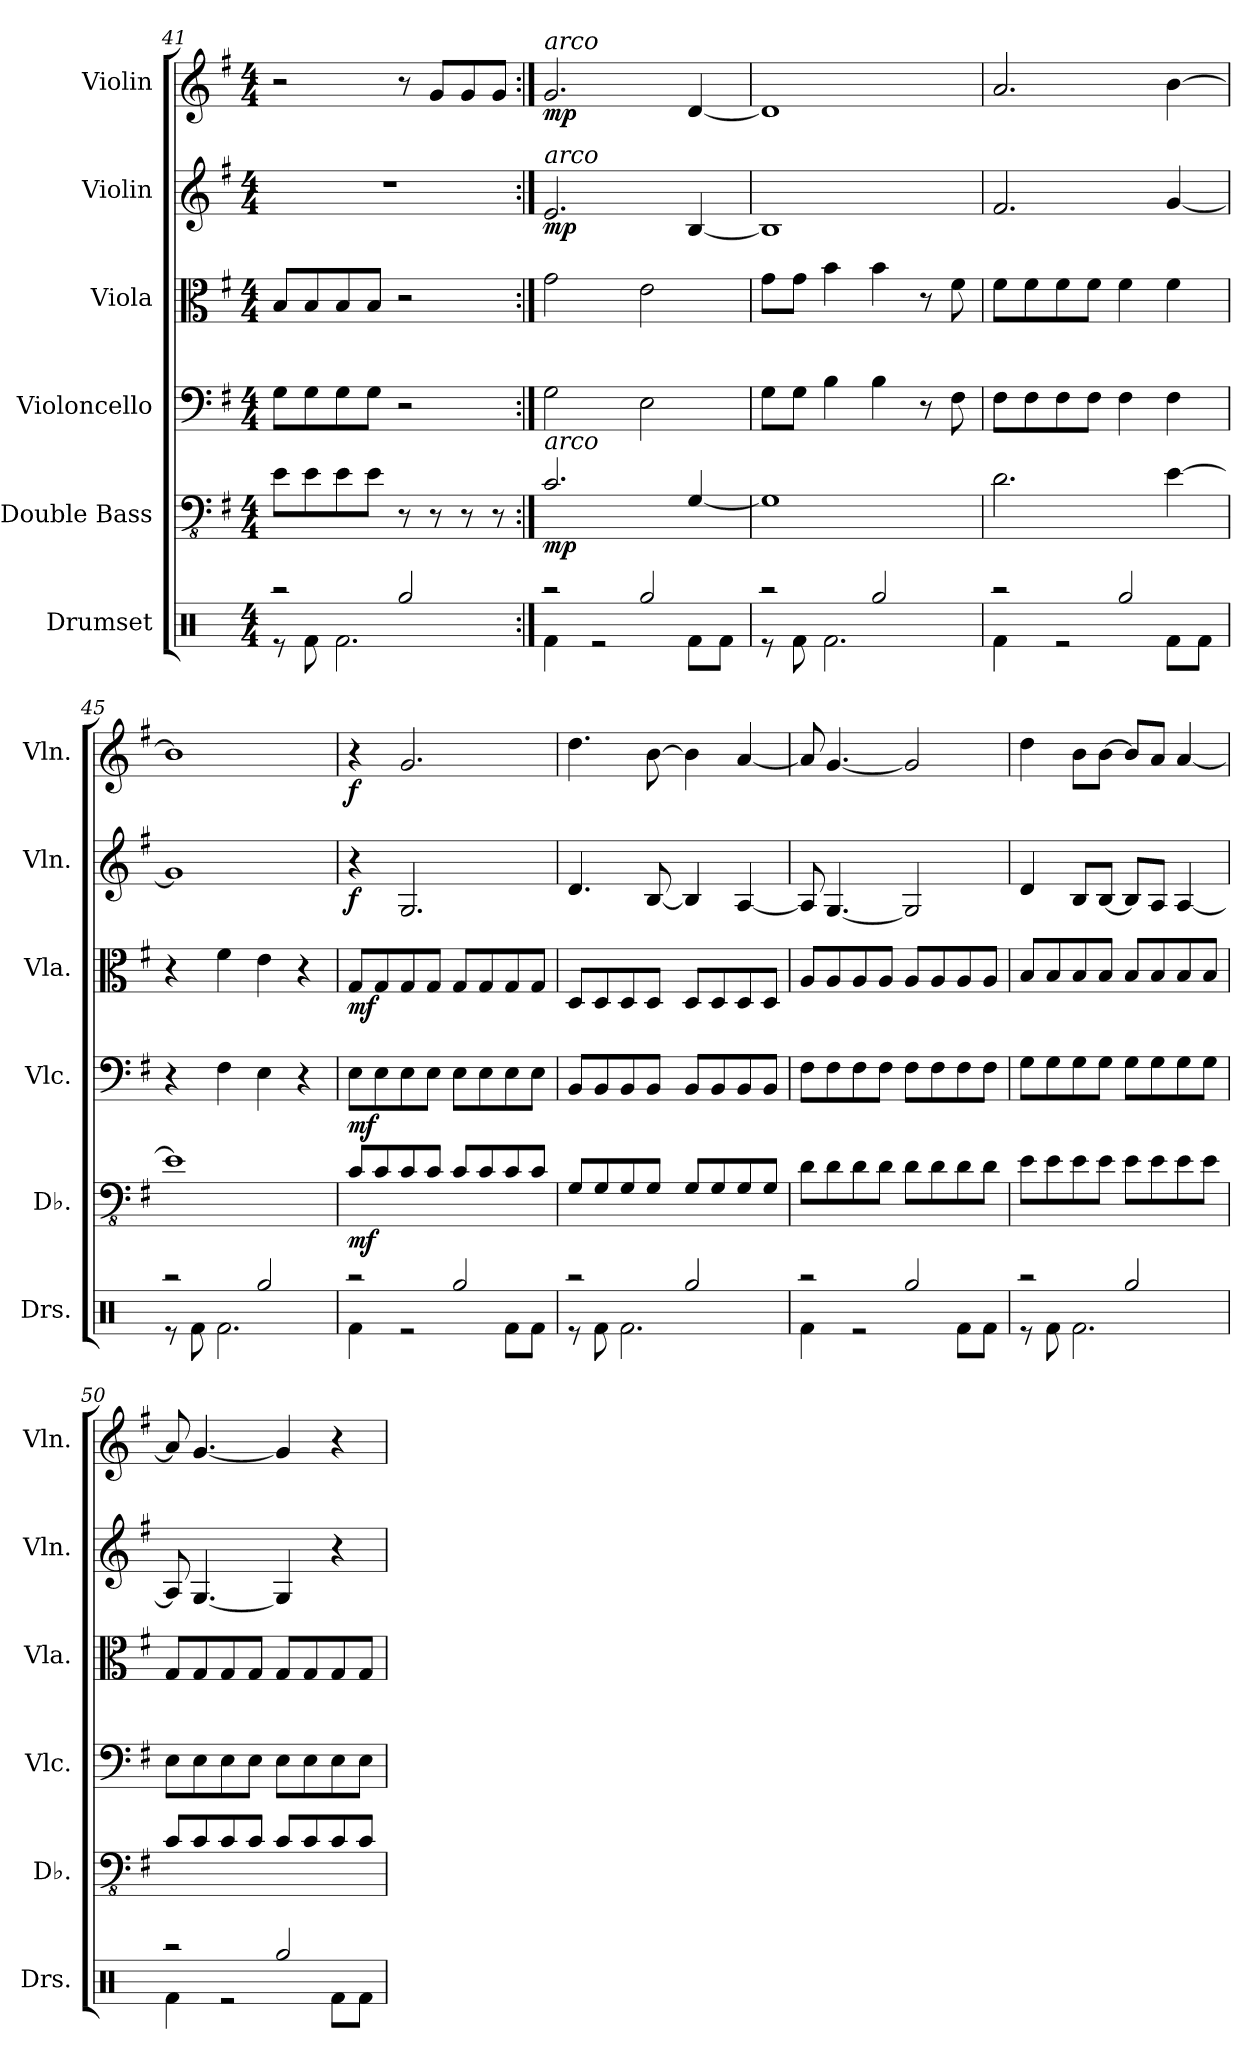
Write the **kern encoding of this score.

**kern	**kern	**dynam	**kern	**dynam	**kern	**dynam	**kern	**dynam	**kern	**dynam
*part6	*part5	*part5	*part4	*part4	*part3	*part3	*part2	*part2	*part1	*part1
*staff6	*staff5	*staff5	*staff4	*staff4	*staff3	*staff3	*staff2	*staff2	*staff1	*staff1
*I"Drumset	*I"Double Bass	*	*I"Violoncello	*	*I"Viola	*	*I"Violin	*	*I"Violin	*
*I'Drs.	*I'Db.	*	*I'Vlc.	*	*I'Vla.	*	*I'Vln.	*	*I'Vln.	*
!!LO:PB:g=z
*clefX	*clefFv4	*	*clefF4	*	*clefC3	*	*clefG2	*	*clefG2	*
*	*ITrd7c12	*	*	*	*	*	*	*	*	*
*k[]	*k[f#]	*	*k[f#]	*	*k[f#]	*	*k[f#]	*	*k[f#]	*
*M4/4	*M4/4	*	*M4/4	*	*M4/4	*	*M4/4	*	*M4/4	*
=41	=41	=41	=41	=41	=41	=41	=41	=41	=41	=41
*^	*	*	*	*	*	*	*	*	*	*
2r	8r	8EE\L	.	8G\L	.	8B/L	.	1r	.	2r	.
.	8Rf\	8EE\	.	8G\	.	8B/	.	.	.	.	.
.	2.Rf\	8EE\	.	8G\	.	8B/	.	.	.	.	.
.	.	8EE\J	.	8G\J	.	8B/J	.	.	.	.	.
2Rgg/	.	8r	.	2r	.	2r	.	.	.	8r	.
.	.	8r	.	.	.	.	.	.	.	8g/L	.
.	.	8r	.	.	.	.	.	.	.	8g/	.
.	.	8r	.	.	.	.	.	.	.	8g/J	.
=42:|!	=42:|!	=42:|!	=42:|!	=42:|!	=42:|!	=42:|!	=42:|!	=42:|!	=42:|!	=42:|!	=42:|!
!	!	!	!	!	!	!	!	!	!	!LO:TX:a:i:t=arco	!
!	!	!	!	!	!	!	!	!LO:TX:a:i:t=arco	!	!	!
!	!	!LO:TX:a:i:t=arco	!	!	!	!	!	!	!	!	!
!	!	!	!LO:DY:b	!	!	!	!	!	!LO:DY:b	!	!LO:DY:b
2r	4Rf\	2.CC/	mp	2G\	.	2g\	.	2.e/	mp	2.g/	mp
.	2r	.	.	.	.	.	.	.	.	.	.
2Rgg/	.	.	.	2E\	.	2e\	.	.	.	.	.
.	8Rf\L	[4GGG/	.	.	.	.	.	[4B/	.	[4d/	.
.	8Rf\J	.	.	.	.	.	.	.	.	.	.
=43	=43	=43	=43	=43	=43	=43	=43	=43	=43	=43	=43
2r	8r	1GGG]	.	8G\L	.	8g\L	.	1B]	.	1d]	.
.	8Rf\	.	.	8G\J	.	8g\J	.	.	.	.	.
.	2.Rf\	.	.	4B\	.	4b\	.	.	.	.	.
2Rgg/	.	.	.	4B\	.	4b\	.	.	.	.	.
.	.	.	.	8r	.	8r	.	.	.	.	.
.	.	.	.	8F#\	.	8f#\	.	.	.	.	.
=44	=44	=44	=44	=44	=44	=44	=44	=44	=44	=44	=44
2r	4Rf\	2.DD\	.	8F#\L	.	8f#\L	.	2.f#/	.	2.a/	.
.	.	.	.	8F#\	.	8f#\	.	.	.	.	.
.	2r	.	.	8F#\	.	8f#\	.	.	.	.	.
.	.	.	.	8F#\J	.	8f#\J	.	.	.	.	.
2Rgg/	.	.	.	4F#\	.	4f#\	.	.	.	.	.
.	8Rf\L	[4EE\	.	4F#\	.	4f#\	.	[4g/	.	[4b\	.
.	8Rf\J	.	.	.	.	.	.	.	.	.	.
=45	=45	=45	=45	=45	=45	=45	=45	=45	=45	=45	=45
2r	8r	1EE]	.	4r	.	4r	.	1g]	.	1b]	.
.	8Rf\	.	.	.	.	.	.	.	.	.	.
.	2.Rf\	.	.	4F#\	.	4f#\	.	.	.	.	.
2Rgg/	.	.	.	4E\	.	4e\	.	.	.	.	.
.	.	.	.	4r	.	4r	.	.	.	.	.
!!LO:LB:g=z
=46	=46	=46	=46	=46	=46	=46	=46	=46	=46	=46	=46
!	!	!	!LO:DY:b	!	!LO:DY:b	!	!LO:DY:b	!	!LO:DY:b	!	!LO:DY:b
2r	4Rf\	8CC/L	mf	8E\L	mf	8G/L	mf	4r	f	4r	f
.	.	8CC/	.	8E\	.	8G/	.	.	.	.	.
.	2r	8CC/	.	8E\	.	8G/	.	2.G/	.	2.g/	.
.	.	8CC/J	.	8E\J	.	8G/J	.	.	.	.	.
2Rgg/	.	8CC/L	.	8E\L	.	8G/L	.	.	.	.	.
.	.	8CC/	.	8E\	.	8G/	.	.	.	.	.
.	8Rf\L	8CC/	.	8E\	.	8G/	.	.	.	.	.
.	8Rf\J	8CC/J	.	8E\J	.	8G/J	.	.	.	.	.
=47	=47	=47	=47	=47	=47	=47	=47	=47	=47	=47	=47
2r	8r	8GGG/L	.	8BB/L	.	8D/L	.	4.d/	.	4.dd\	.
.	8Rf\	8GGG/	.	8BB/	.	8D/	.	.	.	.	.
.	2.Rf\	8GGG/	.	8BB/	.	8D/	.	.	.	.	.
.	.	8GGG/J	.	8BB/J	.	8D/J	.	[8B/	.	[8b\	.
2Rgg/	.	8GGG/L	.	8BB/L	.	8D/L	.	4B/]	.	4b\]	.
.	.	8GGG/	.	8BB/	.	8D/	.	.	.	.	.
.	.	8GGG/	.	8BB/	.	8D/	.	[4A/	.	[4a/	.
.	.	8GGG/J	.	8BB/J	.	8D/J	.	.	.	.	.
=48	=48	=48	=48	=48	=48	=48	=48	=48	=48	=48	=48
2r	4Rf\	8DD\L	.	8F#\L	.	8A/L	.	8A/]	.	8a/]	.
.	.	8DD\	.	8F#\	.	8A/	.	[4.G/	.	[4.g/	.
.	2r	8DD\	.	8F#\	.	8A/	.	.	.	.	.
.	.	8DD\J	.	8F#\J	.	8A/J	.	.	.	.	.
2Rgg/	.	8DD\L	.	8F#\L	.	8A/L	.	2G/]	.	2g/]	.
.	.	8DD\	.	8F#\	.	8A/	.	.	.	.	.
.	8Rf\L	8DD\	.	8F#\	.	8A/	.	.	.	.	.
.	8Rf\J	8DD\J	.	8F#\J	.	8A/J	.	.	.	.	.
=49	=49	=49	=49	=49	=49	=49	=49	=49	=49	=49	=49
2r	8r	8EE\L	.	8G\L	.	8B/L	.	4d/	.	4dd\	.
.	8Rf\	8EE\	.	8G\	.	8B/	.	.	.	.	.
.	2.Rf\	8EE\	.	8G\	.	8B/	.	8B/L	.	8b\L	.
.	.	8EE\J	.	8G\J	.	8B/J	.	[8B/J	.	[8b\J	.
2Rgg/	.	8EE\L	.	8G\L	.	8B/L	.	8B/L]	.	8b/L]	.
.	.	8EE\	.	8G\	.	8B/	.	8A/J	.	8a/J	.
.	.	8EE\	.	8G\	.	8B/	.	[4A/	.	[4a/	.
.	.	8EE\J	.	8G\J	.	8B/J	.	.	.	.	.
!!LO:PB:g=z
=50	=50	=50	=50	=50	=50	=50	=50	=50	=50	=50	=50
2r	4Rf\	8CC/L	.	8E\L	.	8G/L	.	8A/]	.	8a/]	.
.	.	8CC/	.	8E\	.	8G/	.	[4.G/	.	[4.g/	.
.	2r	8CC/	.	8E\	.	8G/	.	.	.	.	.
.	.	8CC/J	.	8E\J	.	8G/J	.	.	.	.	.
2Rgg/	.	8CC/L	.	8E\L	.	8G/L	.	4G/]	.	4g/]	.
.	.	8CC/	.	8E\	.	8G/	.	.	.	.	.
.	8Rf\L	8CC/	.	8E\	.	8G/	.	4r	.	4r	.
.	8Rf\J	8CC/J	.	8E\J	.	8G/J	.	.	.	.	.
*v	*v	*	*	*	*	*	*	*	*	*	*
=	=	=	=	=	=	=	=	=	=	=
*-	*-	*-	*-	*-	*-	*-	*-	*-	*-	*-
